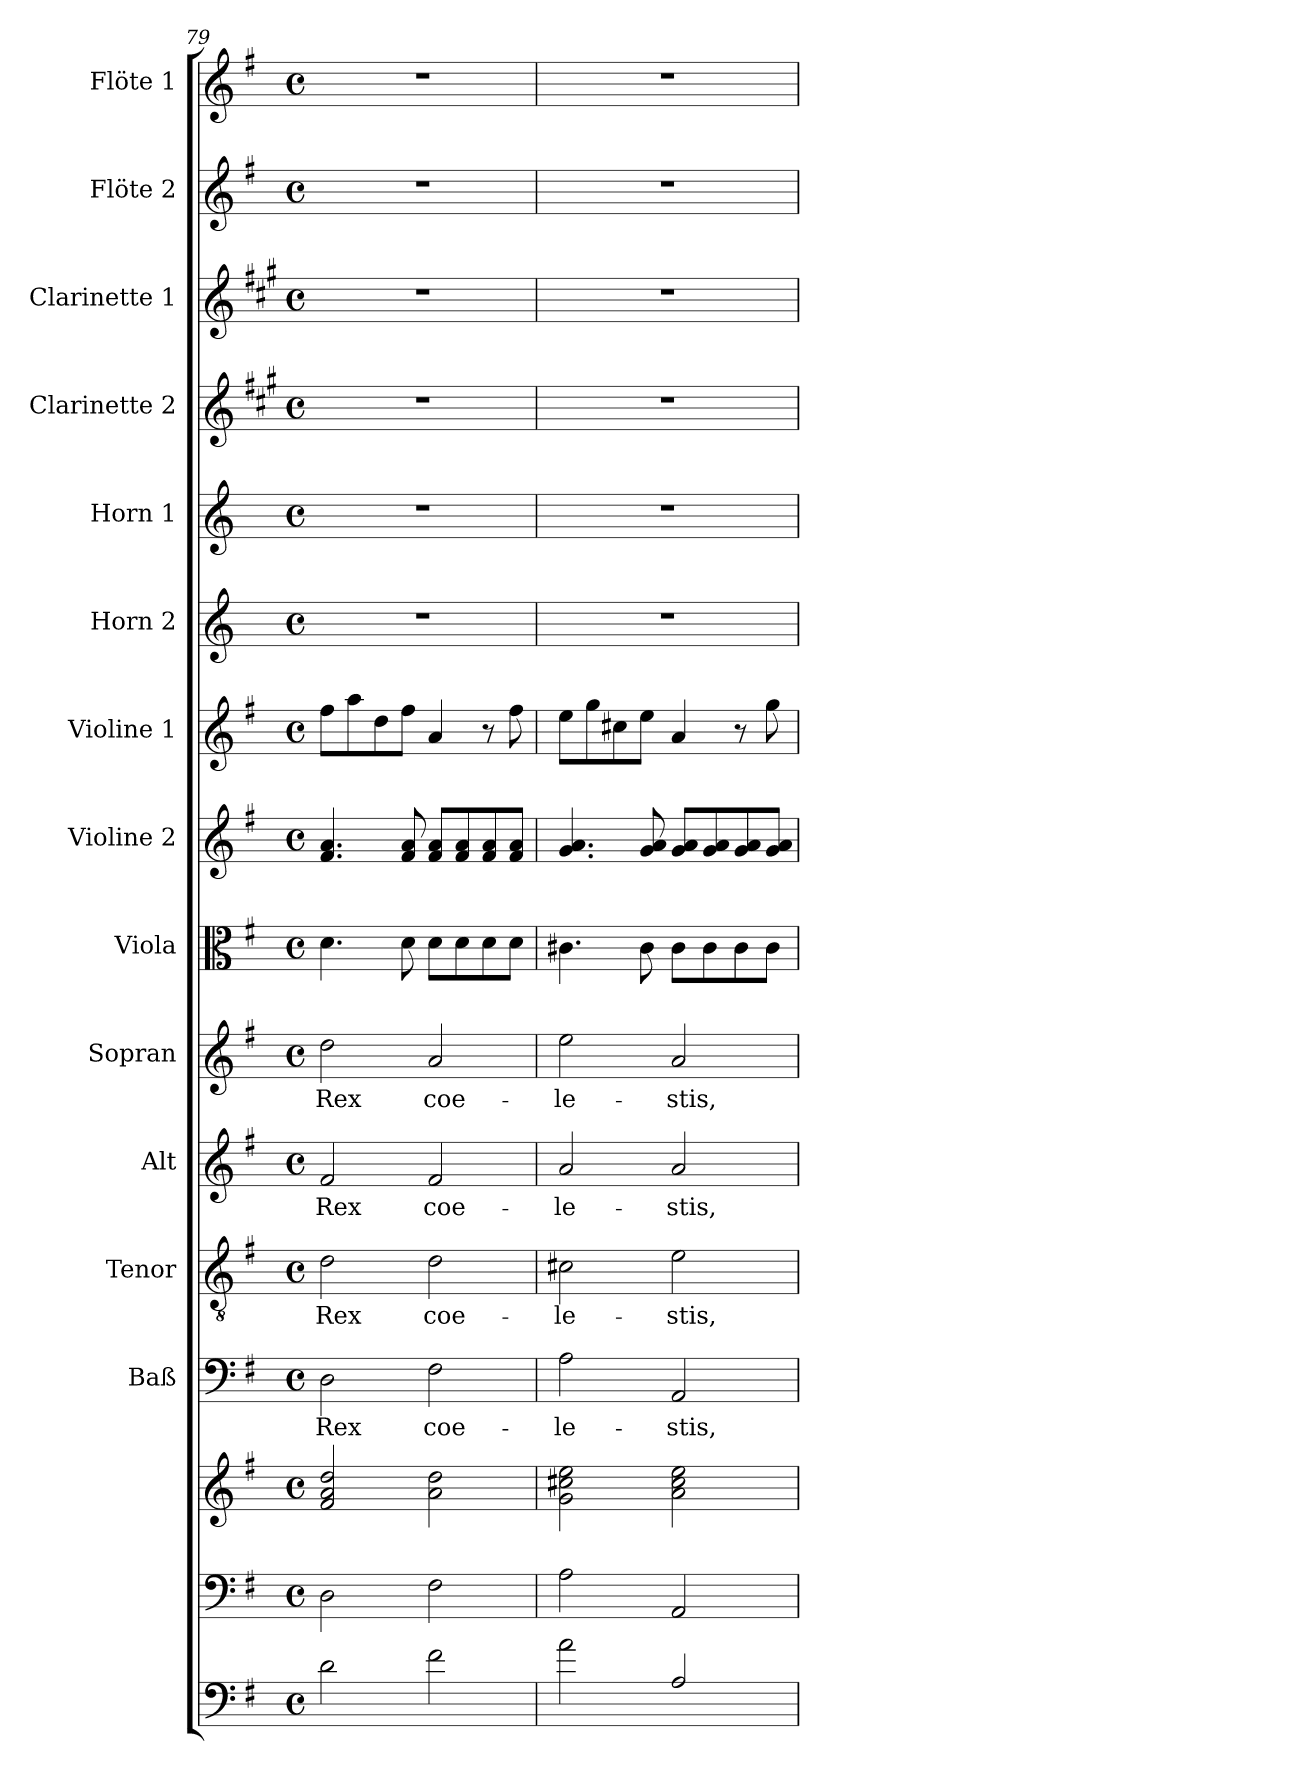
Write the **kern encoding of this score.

**kern	**kern	**kern	**kern	**text	**kern	**text	**kern	**text	**kern	**text	**kern	**kern	**kern	**kern	**kern	**kern	**kern	**kern	**kern
*part15	*part14	*part14	*part13	*part13	*part12	*part12	*part11	*part11	*part10	*part10	*part9	*part8	*part7	*part6	*part5	*part4	*part3	*part2	*part1
*staff16	*staff15	*staff14	*staff13	*staff13	*staff12	*staff12	*staff11	*staff11	*staff10	*staff10	*staff9	*staff8	*staff7	*staff6	*staff5	*staff4	*staff3	*staff2	*staff1
*	*	*	*I"Baß	*	*I"Tenor	*	*I"Alt	*	*I"Sopran	*	*I"Viola	*I"Violine 2	*I"Violine 1	*I"Horn 2	*I"Horn 1	*I"Clarinette 2	*I"Clarinette 1	*I"Flöte 2	*I"Flöte 1
*	*	*	*I'Baß	*	*I'Ten	*	*I'Alt	*	*I'Sop	*	*I'Vla.	*I'Vln. 2	*I'Vln. 1	*I'Hrn. 2	*I'Hrn. 1	*I'Cl. 2	*I'Cl. 1	*I'Fl. 2	*I'Fl. 1
!!LO:PB:g=z
*clefF4	*clefF4	*clefG2	*clefF4	*	*clefGv2	*	*clefG2	*	*clefG2	*	*clefC3	*clefG2	*clefG2	*clefG2	*clefG2	*clefG2	*clefG2	*clefG2	*clefG2
*ITrd7c12	*	*	*	*	*	*	*	*	*	*	*	*	*	*ITrd3c5	*ITrd3c5	*ITrd1c2	*ITrd1c2	*	*
*k[f#]	*k[f#]	*k[f#]	*k[f#]	*	*k[f#]	*	*k[f#]	*	*k[f#]	*	*k[f#]	*k[f#]	*k[f#]	*k[f#]	*k[f#]	*k[f#]	*k[f#]	*k[f#]	*k[f#]
*G:	*G:	*G:	*G:	*	*G:	*	*G:	*	*G:	*	*G:	*G:	*G:	*G:	*G:	*G:	*G:	*G:	*G:
*M4/4	*M4/4	*M4/4	*M4/4	*	*M4/4	*	*M4/4	*	*M4/4	*	*M4/4	*M4/4	*M4/4	*M4/4	*M4/4	*M4/4	*M4/4	*M4/4	*M4/4
*met(c)	*met(c)	*met(c)	*met(c)	*	*met(c)	*	*met(c)	*	*met(c)	*	*met(c)	*met(c)	*met(c)	*met(c)	*met(c)	*met(c)	*met(c)	*met(c)	*met(c)
=79	=79	=79	=79	=79	=79	=79	=79	=79	=79	=79	=79	=79	=79	=79	=79	=79	=79	=79	=79
!	!	!	!	!LO:LY:b	!	!LO:LY:b	!	!LO:LY:b	!	!LO:LY:b	!	!	!	!	!	!	!	!	!
2D\	2D\	2f#/ 2a/ 2dd/	2D\	Rex	2d\	Rex	2f#/	Rex	2dd\	Rex	4.d\	4.f#/ 4.a/	8ff#\L	1r	1r	1r	1r	1r	1r
.	.	.	.	.	.	.	.	.	.	.	.	.	8aa\	.	.	.	.	.	.
.	.	.	.	.	.	.	.	.	.	.	.	.	8dd\	.	.	.	.	.	.
.	.	.	.	.	.	.	.	.	.	.	8d\	8f#/ 8a/	8ff#\J	.	.	.	.	.	.
!	!	!	!	!LO:LY:b	!	!LO:LY:b	!	!LO:LY:b	!	!LO:LY:b	!	!	!	!	!	!	!	!	!
2F#\	2F#\	2a\ 2dd\	2F#\	coe-	2d\	coe-	2f#/	coe-	2a/	coe-	8d\L	8f#/ 8a/L	4a/	.	.	.	.	.	.
.	.	.	.	.	.	.	.	.	.	.	8d\	8f#/ 8a/	.	.	.	.	.	.	.
.	.	.	.	.	.	.	.	.	.	.	8d\	8f#/ 8a/	8r	.	.	.	.	.	.
.	.	.	.	.	.	.	.	.	.	.	8d\J	8f#/ 8a/J	8ff#\	.	.	.	.	.	.
=80	=80	=80	=80	=80	=80	=80	=80	=80	=80	=80	=80	=80	=80	=80	=80	=80	=80	=80	=80
!	!	!	!	!LO:LY:b	!	!LO:LY:b	!	!LO:LY:b	!	!LO:LY:b	!	!	!	!	!	!	!	!	!
2A\	2A\	2g\ 2cc#X\ 2ee\	2A\	-le-	2c#X\	-le-	2a/	-le-	2ee\	-le-	4.c#X\	4.g/ 4.a/	8ee\L	1r	1r	1r	1r	1r	1r
.	.	.	.	.	.	.	.	.	.	.	.	.	8gg\	.	.	.	.	.	.
.	.	.	.	.	.	.	.	.	.	.	.	.	8cc#X\	.	.	.	.	.	.
.	.	.	.	.	.	.	.	.	.	.	8c#\	8g/ 8a/	8ee\J	.	.	.	.	.	.
!	!	!	!	!LO:LY:b	!	!LO:LY:b	!	!LO:LY:b	!	!LO:LY:b	!	!	!	!	!	!	!	!	!
2AA/	2AA/	2a\ 2cc#\ 2ee\	2AA/	-stis,	2e\	-stis,	2a/	-stis,	2a/	-stis,	8c#\L	8g/ 8a/L	4a/	.	.	.	.	.	.
.	.	.	.	.	.	.	.	.	.	.	8c#\	8g/ 8a/	.	.	.	.	.	.	.
.	.	.	.	.	.	.	.	.	.	.	8c#\	8g/ 8a/	8r	.	.	.	.	.	.
.	.	.	.	.	.	.	.	.	.	.	8c#\J	8g/ 8a/J	8gg\	.	.	.	.	.	.
=	=	=	=	=	=	=	=	=	=	=	=	=	=	=	=	=	=	=	=
*-	*-	*-	*-	*-	*-	*-	*-	*-	*-	*-	*-	*-	*-	*-	*-	*-	*-	*-	*-
